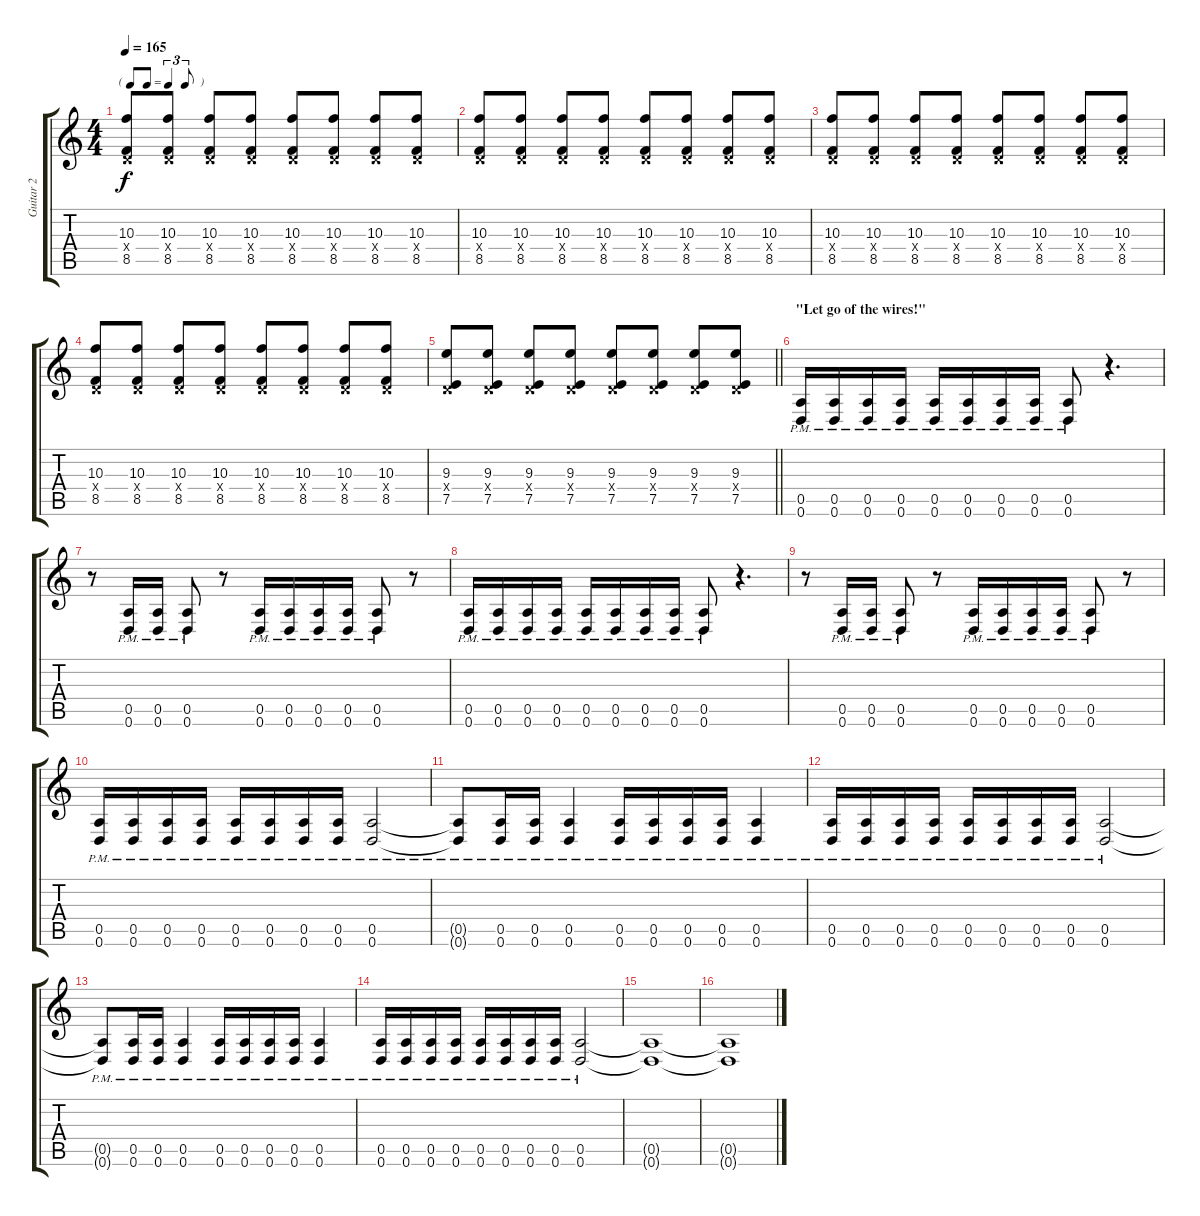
\track ("Guitar 2" "Guitar 2") {instrument distortionguitar}
\staff {score tabs}
\tuning (E4 B3 G3 D3 A2 D2) {hide}
\ts (4 4)
\tf triplet8th
\tempo 165
\clef g2
\ks c
(10.3 0.4{x} 8.5).8{dy f} (10.3 0.4{x} 8.5).8 (10.3 0.4{x} 8.5).8 (10.3 0.4{x} 8.5).8 (10.3 0.4{x} 8.5).8 (10.3 0.4{x} 8.5).8 (10.3 0.4{x} 8.5).8 (10.3 0.4{x} 8.5).8 |
(10.3 0.4{x} 8.5).8 (10.3 0.4{x} 8.5).8 (10.3 0.4{x} 8.5).8 (10.3 0.4{x} 8.5).8 (10.3 0.4{x} 8.5).8 (10.3 0.4{x} 8.5).8 (10.3 0.4{x} 8.5).8 (10.3 0.4{x} 8.5).8 |
(10.3 0.4{x} 8.5).8 (10.3 0.4{x} 8.5).8 (10.3 0.4{x} 8.5).8 (10.3 0.4{x} 8.5).8 (10.3 0.4{x} 8.5).8 (10.3 0.4{x} 8.5).8 (10.3 0.4{x} 8.5).8 (10.3 0.4{x} 8.5).8 |
(10.3 0.4{x} 8.5).8 (10.3 0.4{x} 8.5).8 (10.3 0.4{x} 8.5).8 (10.3 0.4{x} 8.5).8 (10.3 0.4{x} 8.5).8 (10.3 0.4{x} 8.5).8 (10.3 0.4{x} 8.5).8 (10.3 0.4{x} 8.5).8 |
\barLineRight lightlight
(9.3 0.4{x} 7.5).8 (9.3 0.4{x} 7.5).8 (9.3 0.4{x} 7.5).8 (9.3 0.4{x} 7.5).8 (9.3 0.4{x} 7.5).8 (9.3 0.4{x} 7.5).8 (9.3 0.4{x} 7.5).8 (9.3 0.4{x} 7.5).8 |
\section ("" "\"Let go of the wires!\"")
(0.5{pm} 0.6{pm}).16 (0.5{pm} 0.6{pm}).16 (0.5{pm} 0.6{pm}).16 (0.5{pm} 0.6{pm}).16 (0.5{pm} 0.6{pm}).16 (0.5{pm} 0.6{pm}).16 (0.5{pm} 0.6{pm}).16 (0.5{pm} 0.6{pm}).16 (0.5{pm} 0.6{pm}).8 r.4{d} |
r.8 (0.5{pm} 0.6{pm}).16 (0.5{pm} 0.6{pm}).16 (0.5{pm} 0.6{pm}).8 r.8 (0.5{pm} 0.6{pm}).16 (0.5{pm} 0.6{pm}).16 (0.5{pm} 0.6{pm}).16 (0.5{pm} 0.6{pm}).16 (0.5{pm} 0.6{pm}).8 r.8 |
(0.5{pm} 0.6{pm}).16 (0.5{pm} 0.6{pm}).16 (0.5{pm} 0.6{pm}).16 (0.5{pm} 0.6{pm}).16 (0.5{pm} 0.6{pm}).16 (0.5{pm} 0.6{pm}).16 (0.5{pm} 0.6{pm}).16 (0.5{pm} 0.6{pm}).16 (0.5{pm} 0.6{pm}).8 r.4{d} |
r.8 (0.5{pm} 0.6{pm}).16 (0.5{pm} 0.6{pm}).16 (0.5{pm} 0.6{pm}).8 r.8 (0.5{pm} 0.6{pm}).16 (0.5{pm} 0.6{pm}).16 (0.5{pm} 0.6{pm}).16 (0.5{pm} 0.6{pm}).16 (0.5{pm} 0.6{pm}).8 r.8 |
(0.5{pm} 0.6{pm}).16 (0.5{pm} 0.6{pm}).16 (0.5{pm} 0.6{pm}).16 (0.5{pm} 0.6{pm}).16 (0.5{pm} 0.6{pm}).16 (0.5{pm} 0.6{pm}).16 (0.5{pm} 0.6{pm}).16 (0.5{pm} 0.6{pm}).16 (0.5{pm} 0.6{pm}).2 |
(0.5{pm t} 0.6{pm t}).8 (0.5{pm} 0.6{pm}).16 (0.5{pm} 0.6{pm}).16 (0.5{pm} 0.6{pm}).4 (0.5{pm} 0.6{pm}).16 (0.5{pm} 0.6{pm}).16 (0.5{pm} 0.6{pm}).16 (0.5{pm} 0.6{pm}).16 (0.5{pm} 0.6{pm}).4 |
(0.5{pm} 0.6{pm}).16 (0.5{pm} 0.6{pm}).16 (0.5{pm} 0.6{pm}).16 (0.5{pm} 0.6{pm}).16 (0.5{pm} 0.6{pm}).16 (0.5{pm} 0.6{pm}).16 (0.5{pm} 0.6{pm}).16 (0.5{pm} 0.6{pm}).16 (0.5{pm} 0.6{pm}).2 |
(0.5{pm t} 0.6{pm t}).8 (0.5{pm} 0.6{pm}).16 (0.5{pm} 0.6{pm}).16 (0.5{pm} 0.6{pm}).4 (0.5{pm} 0.6{pm}).16 (0.5{pm} 0.6{pm}).16 (0.5{pm} 0.6{pm}).16 (0.5{pm} 0.6{pm}).16 (0.5{pm} 0.6{pm}).4 |
(0.5{pm} 0.6{pm}).16 (0.5{pm} 0.6{pm}).16 (0.5{pm} 0.6{pm}).16 (0.5{pm} 0.6{pm}).16 (0.5{pm} 0.6{pm}).16 (0.5{pm} 0.6{pm}).16 (0.5{pm} 0.6{pm}).16 (0.5{pm} 0.6{pm}).16 (0.5{pm} 0.6{pm}).2 |
(0.5{t} 0.6{t}).1 |
(0.5{t} 0.6{t}).1{volume 8}
